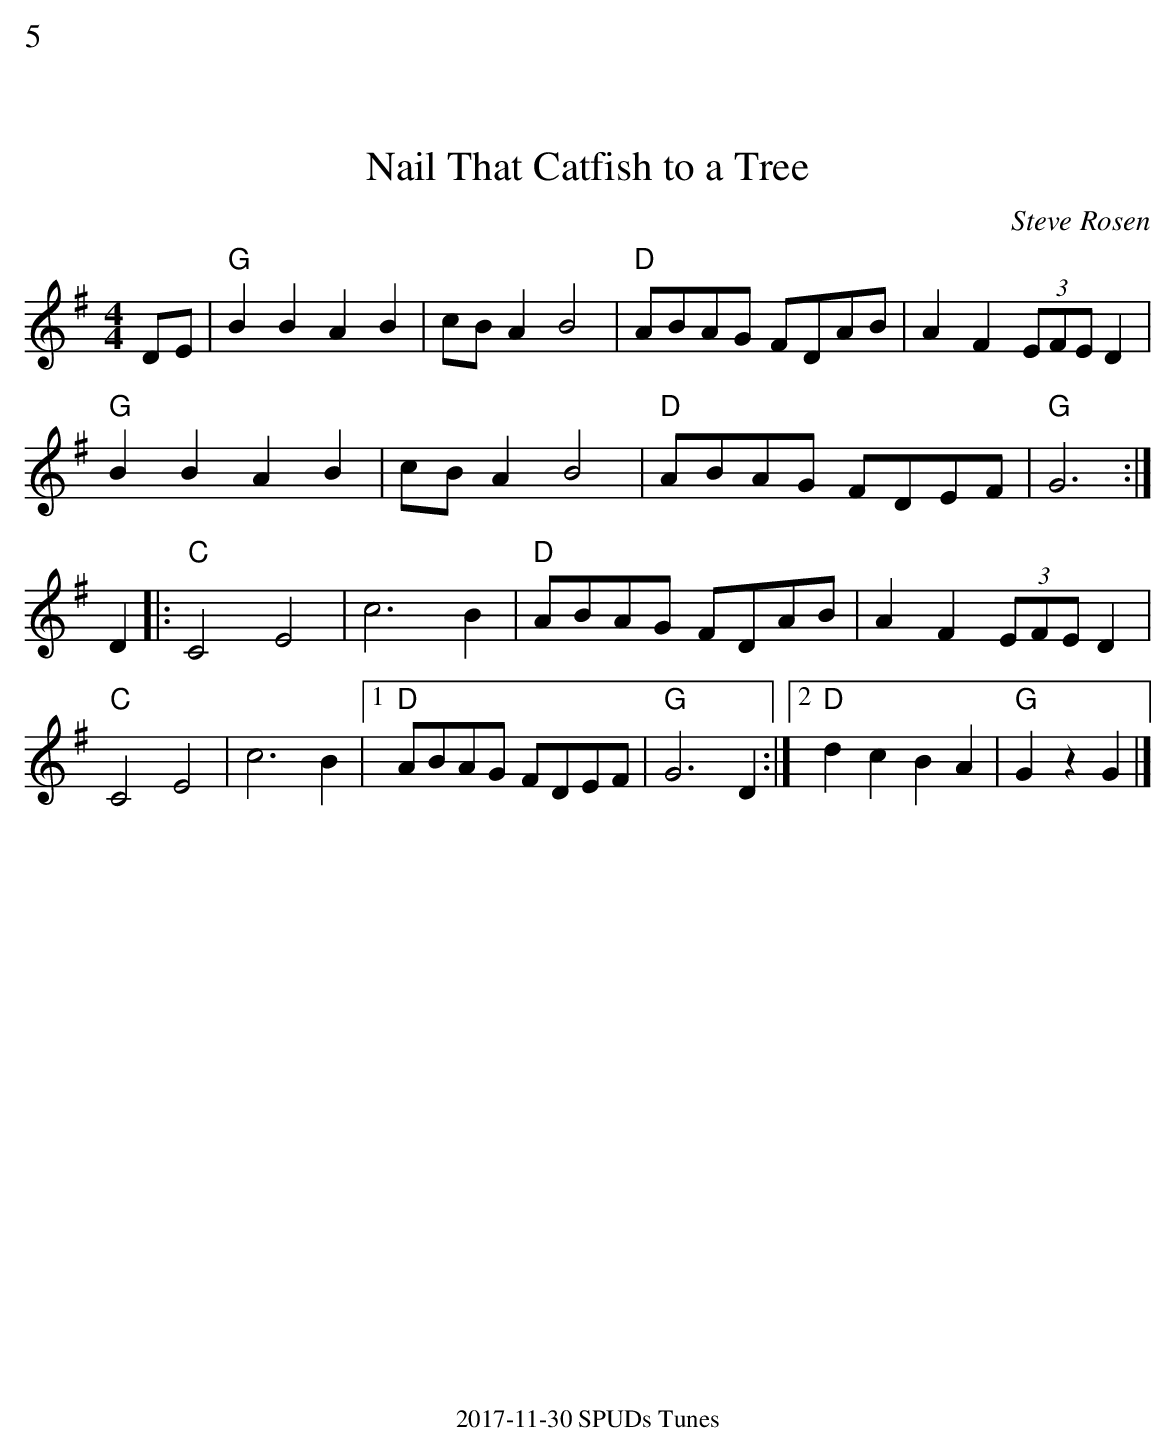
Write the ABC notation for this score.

X:1
%%text 5
T:Nail That Catfish to a Tree
C:Steve Rosen
M:4/4
L:1/8
K:G
DE|"G"B2 B2 A2 B2|cB A2 B4|"D"ABAG FDAB|A2 F2 (3EFE D2|
"G"B2 B2 A2 B2|cB A2 B4|"D"ABAG FDEF|"G"G6:|
D2|:"C"C4 E4|c6 B2|"D"ABAG FDAB|A2 F2 (3EFE D2|
"C"C4 E4|c6 B2|1"D"ABAG FDEF|"G"G6 D2:|2"D"d2 c2 B2 A2|"G"G2 z2 G2|]
